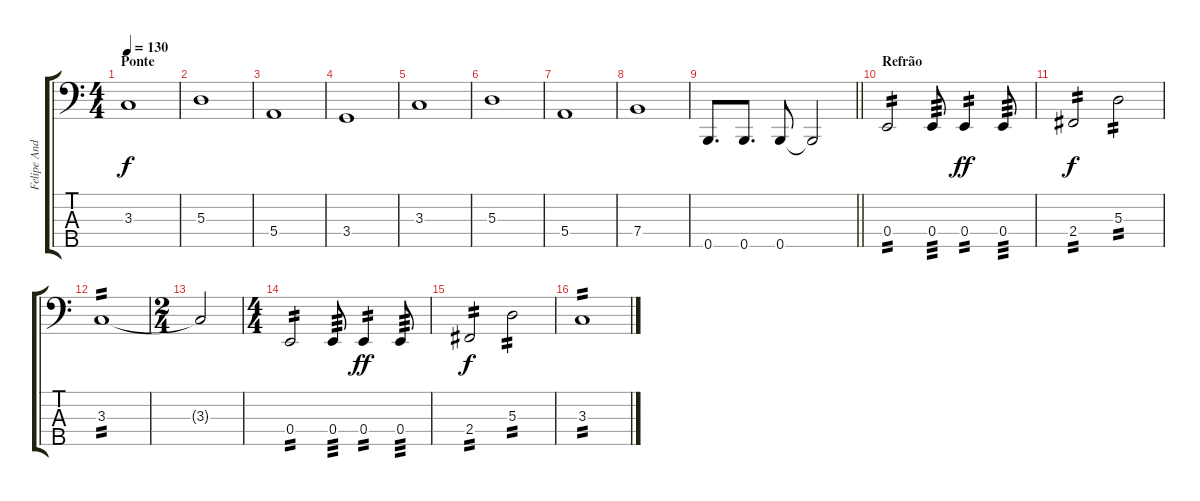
\track ("Felipe Andreoli" "Felipe And") {instrument electricbassfinger}
\staff {score tabs}
\tuning (G2 D2 A1 E1 B0) {hide}
\ts (4 4)
\section ("" "Ponte")
\tempo 130
\clef f4
\ks c
3.3.1{dy f} |
5.3.1 |
5.4.1 |
3.4.1 |
3.3.1 |
5.3.1 |
5.4.1 |
7.4.1 |
\barLineRight lightlight
0.5.8{d} 0.5.8{d} 0.5.8 0.5{t}.2 |
\section ("" "Refrão")
0.4.2{tp 2} 0.4.8{tp 3} 0.4.4{tp 2 dy ff} 0.4.8{tp 3} |
2.4.2{tp 2 dy f} 5.3.2{tp 2} |
3.3.1{tp 2} |
\ts (2 4)
3.3{t}.2 |
\ts (4 4)
0.4.2{tp 2} 0.4.8{tp 3} 0.4.4{tp 2 dy ff} 0.4.8{tp 3} |
2.4.2{tp 2 dy f} 5.3.2{tp 2} |
3.3.1{tp 2}
